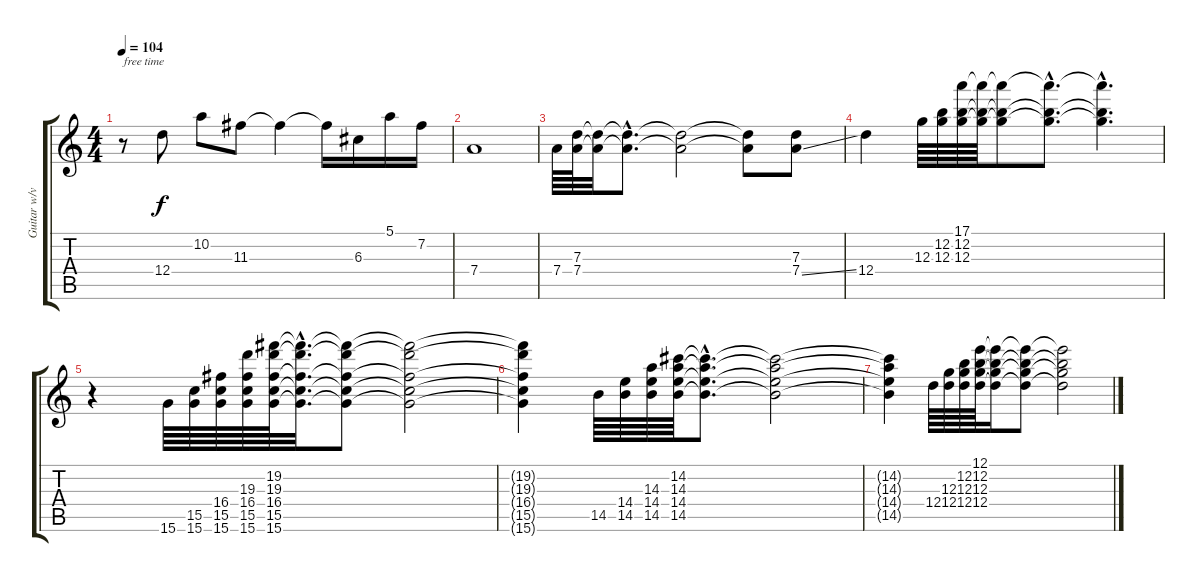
\track ("Guitar w/vibe Effect" "Guitar w/v") {instrument electricguitarjazz}
\staff {score tabs}
\tuning (E4 B3 G3 D3 A2 E2) {hide}
\ts (4 4)
\tempo 104
\clef g2
\ks c
r.8{txt "free time" dy f} 12.4.8 10.2.8 11.3.8 11.3{t}.4 11.3{t}.16 6.3.16 5.1.16 7.2.16 |
7.4.1 |
7.4.64 (7.3 7.4).64 (7.3{t} 7.4{t}).32 (7.3{hac t} 7.4{hac t}).8{d} (7.3{t} 7.4{t}).2 (7.3{t} 7.4{t}).8 (7.3 7.4{ss}).8 |
12.4.4 12.3.64 (12.2 12.3).64 (17.1 12.2 12.3).64 (17.1{t} 12.2{t} 12.3{t}).64 (17.1{t} 12.2{t} 12.3{t}).8 (17.1{hac t} 12.2{hac t} 12.3{hac t}).8{d} (17.1{hac t} 12.2{hac t} 12.3{hac t}).4{d} |
r.4 15.6.64 (15.5 15.6).64 (16.4 15.5 15.6).64 (19.3 16.4 15.5 15.6).64 (19.2 19.3 16.4 15.5 15.6).64 (19.2{hac t} 19.3{hac t} 16.4{hac t} 15.5{hac t} 15.6{hac t}).32{d} (19.2{t} 19.3{t} 16.4{t} 15.5{t} 15.6{t}).8 (19.2{t} 19.3{t} 16.4{t} 15.5{t} 15.6{t}).2 |
(19.2{t} 19.3{t} 16.4{t} 15.5{t} 15.6{t}).4 14.5.64 (14.4 14.5).64 (14.3 14.4 14.5).64 (14.2 14.3 14.4 14.5).64 (14.2{hac t} 14.3{hac t} 14.4{hac t} 14.5{hac t}).8{d} (14.2{t} 14.3{t} 14.4{t} 14.5{t}).2 |
(14.2{t} 14.3{t} 14.4{t} 14.5{t}).4 12.4.64 (12.3 12.4).64 (12.2 12.3 12.4).64 (12.1 12.2 12.3 12.4).64 (12.1{t} 12.2{t} 12.3{t} 12.4{t}).16 (12.1{t} 12.2{t} 12.3{t} 12.4{t}).8 (12.1{t} 12.2{t} 12.3{t} 12.4{t}).2
